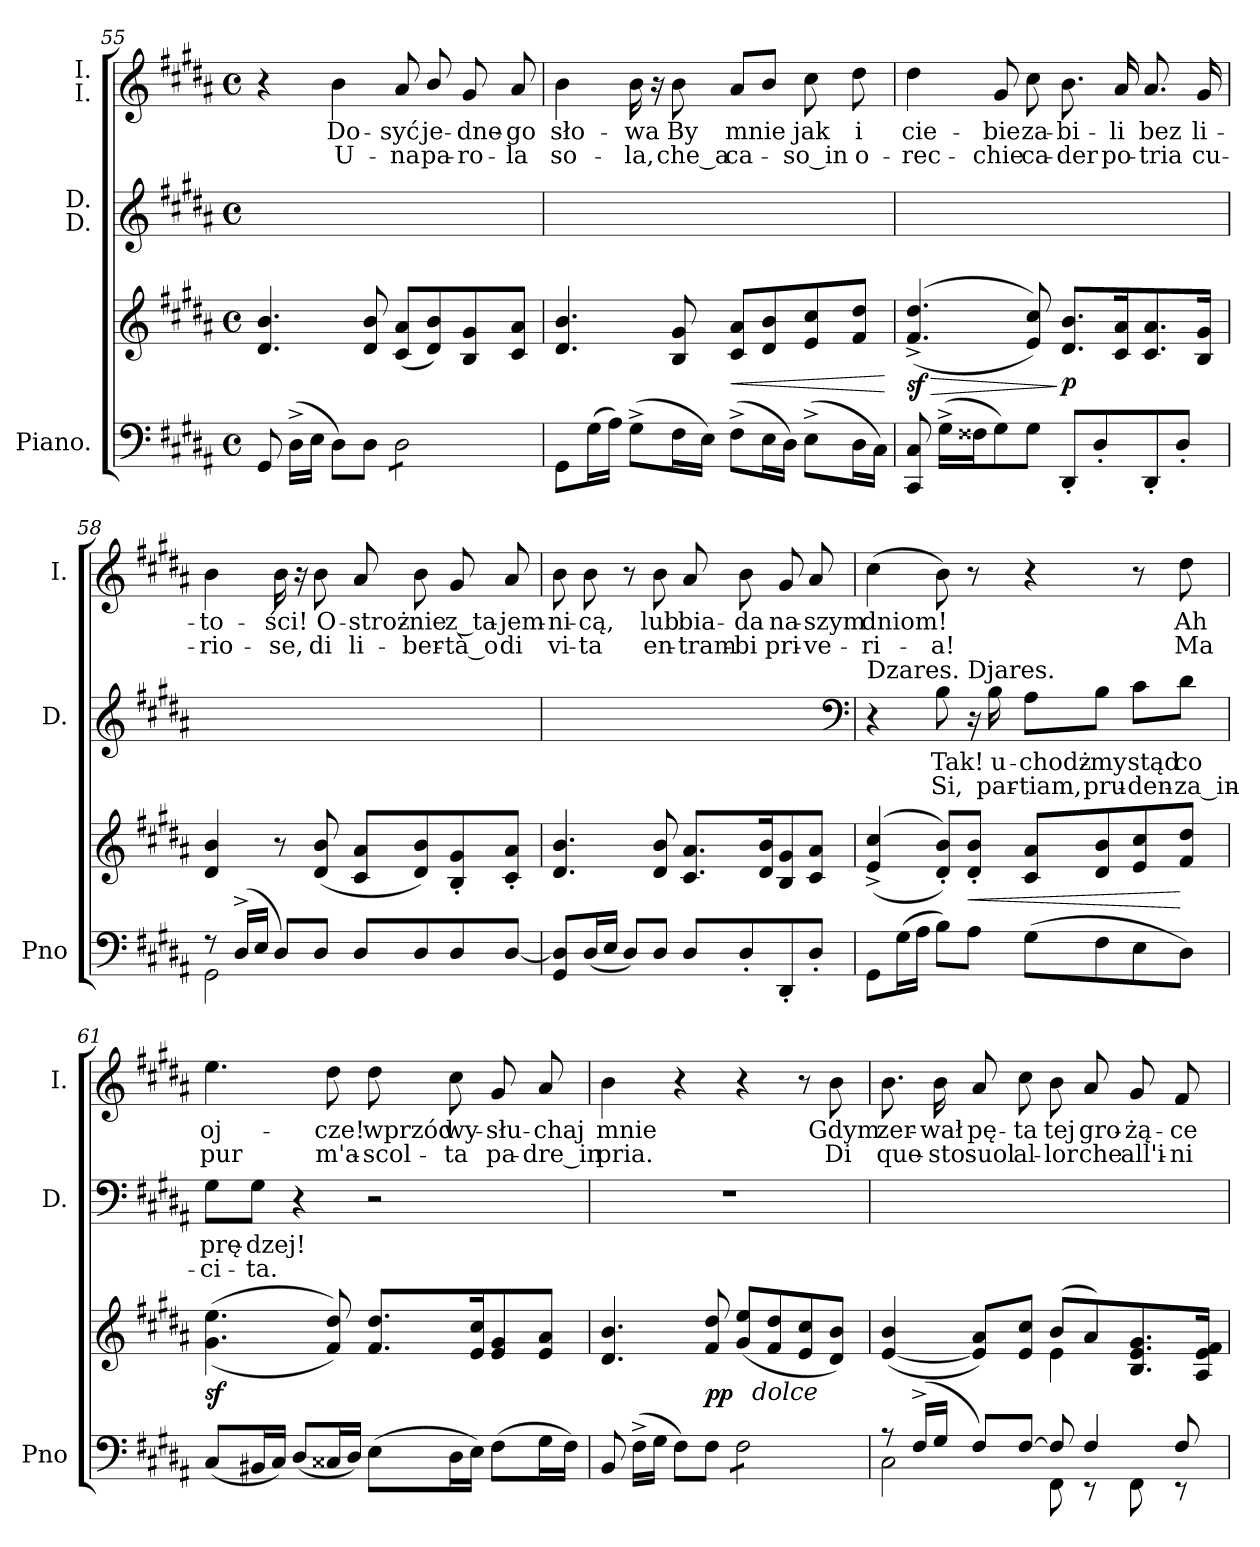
**kern	**kern	**dynam	**kern	**text	**text	**kern	**text	**text
*part3	*part3	*part3	*part2	*part2	*part2	*part1	*part1	*part1
*staff4	*staff3	*staff3/4	*staff2	*staff2	*staff2	*staff1	*staff1	*staff1
*I"Piano.	*	*	*I"D.\nD.	*	*	*I"I.\nI.	*	*
*I'Pno	*	*	*I'D.	*	*	*I'I.	*	*
*clefF4	*clefG2	*	*clefG2	*	*	*clefG2	*	*
*	*	*	*	*	*	*ITrd8c12	*	*
*k[f#c#g#d#a#]	*k[f#c#g#d#a#]	*	*k[f#c#g#d#a#]	*	*	*k[f#c#g#d#a#]	*	*
*M4/4	*M4/4	*	*M4/4	*	*	*M4/4	*	*
*met(c)	*met(c)	*	*met(c)	*	*	*met(c)	*	*
=55	=55	=55	=55	=55	=55	=55	=55	=55
8GG#/	4.d#/ 4.b/	.	1ryy	.	.	4r	.	.
(16D#^\LL	.	.	.	.	.	.	.	.
16E\JJ	.	.	.	.	.	.	.	.
8D#\L)	.	.	.	.	.	4B\	Do-	U-
8D#\J	8d#/ 8b/	.	.	.	.	.	.	.
*tremolo	*	*	*	*	*	*	*	*
8D#\L	(8c#/ 8a#/L	.	.	.	.	8A#/	-syć	-na
8D#\	8d#/ 8b/)	.	.	.	.	8B/	je-	pa-
8D#\	8B/ 8g#/	.	.	.	.	8G#/	-dne-	-ro-
8D#\J	8c#/ 8a#/J	.	.	.	.	8A#/	-go	-la
*Xtremolo	*	*	*	*	*	*	*	*
=56	=56	=56	=56	=56	=56	=56	=56	=56
8GG#\L	4.d#/ 4.b/	.	1ryy	.	.	4B\	sło-	so-
(16G#\L	.	.	.	.	.	.	.	.
16A#\JJ)	.	.	.	.	.	.	.	.
(8G#^\L	.	.	.	.	.	16B\	-wa	-la,
.	.	.	.	.	.	16r	.	.
16F#\L	8B/ 8g#/	.	.	.	.	8B\	By	che_a
16E\JJ)	.	.	.	.	.	.	.	.
(8F#^\L	8c#/ 8a#/L	<	.	.	.	8A#/L	mnie	ca-
16E\L	8d#/ 8b/	.	.	.	.	8B/J	.	.
16D#\JJ)	.	.	.	.	.	.	.	.
(8E^\L	8e/ 8cc#/	.	.	.	.	8c#\	jak	-so_in
16D#\L	8f#/ 8dd#/J	.	.	.	.	8d#\	i	o-
16C#\JJ)	.	.	.	.	.	.	.	.
.	.	[	.	.	.	.	.	.
=57	=57	=57	=57	=57	=57	=57	=57	=57
8CC#/ 8C#/	(<(>4.f#^/ 4.dd#^/	> sf	1ryy	.	.	4d#\	cie-	-rec-
(16G#^\LL	.	.	.	.	.	.	.	.
16F##X\J	.	.	.	.	.	.	.	.
8G#\)	.	.	.	.	.	8G#/	-bie	-chie
8G#\J	8e/ 8cc#/))	.	.	.	.	8c#\	za-	ca-
8DD#'/L	8.d#/ 8.b/L	] p	.	.	.	8.B\	-bi-	-der
8D#'/	.	.	.	.	.	.	.	.
.	16c#/ 16a#/K	.	.	.	.	16A#/	-li	po-
8DD#'/	8.c#/ 8.a#/	.	.	.	.	8.A#/	bez	-tria
8D#'/J	.	.	.	.	.	.	.	.
.	16B/ 16g#/Jk	.	.	.	.	16G#/	li-	cu-
=58	=58	=58	=58	=58	=58	=58	=58	=58
*^	*	*	*	*	*	*	*	*
8r	2GG#\	4d#/ 4b/	.	1ryy	.	.	4B\	-to-	-rio-
(<16D#^/LL	.	.	.	.	.	.	.	.	.
16E/JJ	.	.	.	.	.	.	.	.	.
8D#/L)	.	8r	.	.	.	.	16B\	-ści!	-se,
.	.	.	.	.	.	.	16r	.	.
8D#/J	.	(8d#/ 8b/	.	.	.	.	8B\	O-	di
8D#/L	2ryy	8c#/ 8a#/L	.	.	.	.	8A#/	-stroż-	li-
8D#/	.	8d#/ 8b/)	.	.	.	.	8B\	-nie	-ber-
8D#/	.	8B'/ 8g#'/	.	.	.	.	8G#/	z_ta-	-tà_o
[8D#/J	.	8c#'/ 8a#'/J	.	.	.	.	8A#/	-jem-	di
*v	*v	*	*	*	*	*	*	*	*
=59	=59	=59	=59	=59	=59	=59	=59	=59
8GG#/ 8D#]/L	4.d#/ 4.b/	.	1ryy	.	.	8B\	-ni-	vi-
(16D#/L	.	.	.	.	.	8B\	-cą,	-ta
16E/JJ	.	.	.	.	.	.	.	.
8D#/L)	.	.	.	.	.	8r	.	.
8D#/J	8d#/ 8b/	.	.	.	.	8B\	lub	en-
8D#/L	8.c#/ 8.a#/L	.	.	.	.	8A#/	bia-	-tram-
8D#'/	.	.	.	.	.	8B\	-da	-bi
.	16d#/ 16b/K	.	.	.	.	.	.	.
8DD#'/	8B/ 8g#/	.	.	.	.	8G#/	na-	pri-
8D#'/J	8c#/ 8a#/J	.	.	.	.	8A#/	-szym	-ve-
*	*	*	*clefF4	*	*	*	*	*
=60	=60	=60	=60	=60	=60	=60	=60	=60
!	!	!	!LO:TX:a:t=Dzares. Djares.	!	!	!	!	!
8GG#\L	(<(>4e^/ 4cc#^/	.	4r	.	.	(4c#\	dniom!	-ri-
(16G#\L	.	.	.	.	.	.	.	.
16A#\JJ	.	.	.	.	.	.	.	.
8B\L)	8d#'/ 8b'/L))	.	8B\	Tak!	Si,	8B\)	.	-a!
8A#\J	8d#'/ 8b'/J	<	16r	.	.	8r	.	.
.	.	.	16B\	u-	par-	.	.	.
(8G#\L	8c#/ 8a#/L	.	8A#\L	-chodż-	-tiam,	4r	.	.
8F#\	8d#/ 8b/	.	8B\J	-my	pru-	.	.	.
8E\	8e/ 8cc#/	.	8c#\L	stąd	-den-	8r	.	.
8D#\J)	8f#/ 8dd#/J	[	8d#\J	co	-za_in-	8d#\	Ah	Ma
=61	=61	=61	=61	=61	=61	=61	=61	=61
(8C#/L	(<(>4.g#\ 4.ee\	sf	8G#\L	prę-	-ci-	4.e\	oj-	pur
16BB#X/L	.	.	8G#\J	-dzej!	-ta.	.	.	.
16C#/JJ)	.	.	.	.	.	.	.	.
(8D#/L	.	.	4r	.	.	.	.	.
16C##X/L	8f#/ 8dd#/))	.	.	.	.	8d#\	-cze!	m'a-
16D#/JJ)	.	.	.	.	.	.	.	.
(8E\L	8.f#/ 8.dd#/L	.	2r	.	.	8d#\	wprzód	-scol-
16D#\L	.	.	.	.	.	8c#\	wy-	-ta
16E\JJ)	16e/ 16cc#/K	.	.	.	.	.	.	.
(8F#\L	8e/ 8g#/	.	.	.	.	8G#/	-słu-	pa-
16G#\L	8e/ 8a#/J	.	.	.	.	8A#/	-chaj	-dre_in
16F#\JJ)	.	.	.	.	.	.	.	.
=62	=62	=62	=62	=62	=62	=62	=62	=62
8BB/	4.d#/ 4.b/	.	1r	.	.	4B\	mnie	pria.
(16F#^\LL	.	.	.	.	.	.	.	.
16G#\JJ	.	.	.	.	.	.	.	.
8F#\L)	.	.	.	.	.	4r	.	.
!	!	!LO:DY:t=%s dolce	!	!	!	!	!	!
8F#\J	8f#/ 8dd#/	pp	.	.	.	.	.	.
*tremolo	*	*	*	*	*	*	*	*
8F#\L	(8g#/ 8ee/L	.	.	.	.	4r	.	.
8F#\	8f#/ 8dd#/	.	.	.	.	.	.	.
8F#\	8e/ 8cc#/	.	.	.	.	8r	.	.
8F#\J	8d#/ 8b/J)	.	.	.	.	8B\	Gdym	Di
*Xtremolo	*	*	*	*	*	*	*	*
=63	=63	=63	=63	=63	=63	=63	=63	=63
*^	*^	*	*	*	*	*	*	*
8r	2C#\	(>[4e/ 4b/	2ryy	.	1ryy	.	.	8.B\	zer-	que-
(16F#^/LL	.	.	.	.	.	.	.	.	.	.
16G#/JJ	.	.	.	.	.	.	.	16B\	-wał	-sto
8F#/L)	.	8e]/ 8a#/L)	.	.	.	.	.	8A#/	pę-	suol
[8F#/J	.	8e/ 8cc#/J	.	.	.	.	.	8c#\	-ta	al-
8F#/]	8FF#\	(8b/L	4e\	.	.	.	.	8B\	tej	-lor
4F#/	8r	8a#/)	.	.	.	.	.	8A#/	gro-	che
.	8FF#\	8.B/ 8.e/ 8.g#/	4ryy	.	.	.	.	8G#/	-żą-	all'i-
8F#/	8r	.	.	.	.	.	.	8F#/	-ce	-ni-
.	.	16A#/ 16e/ 16f#/Jk	.	.	.	.	.	.	.	.
*v	*v	*	*	*	*	*	*	*	*	*
*	*v	*v	*	*	*	*	*	*	*
=	=	=	=	=	=	=	=	=
*-	*-	*-	*-	*-	*-	*-	*-	*-
